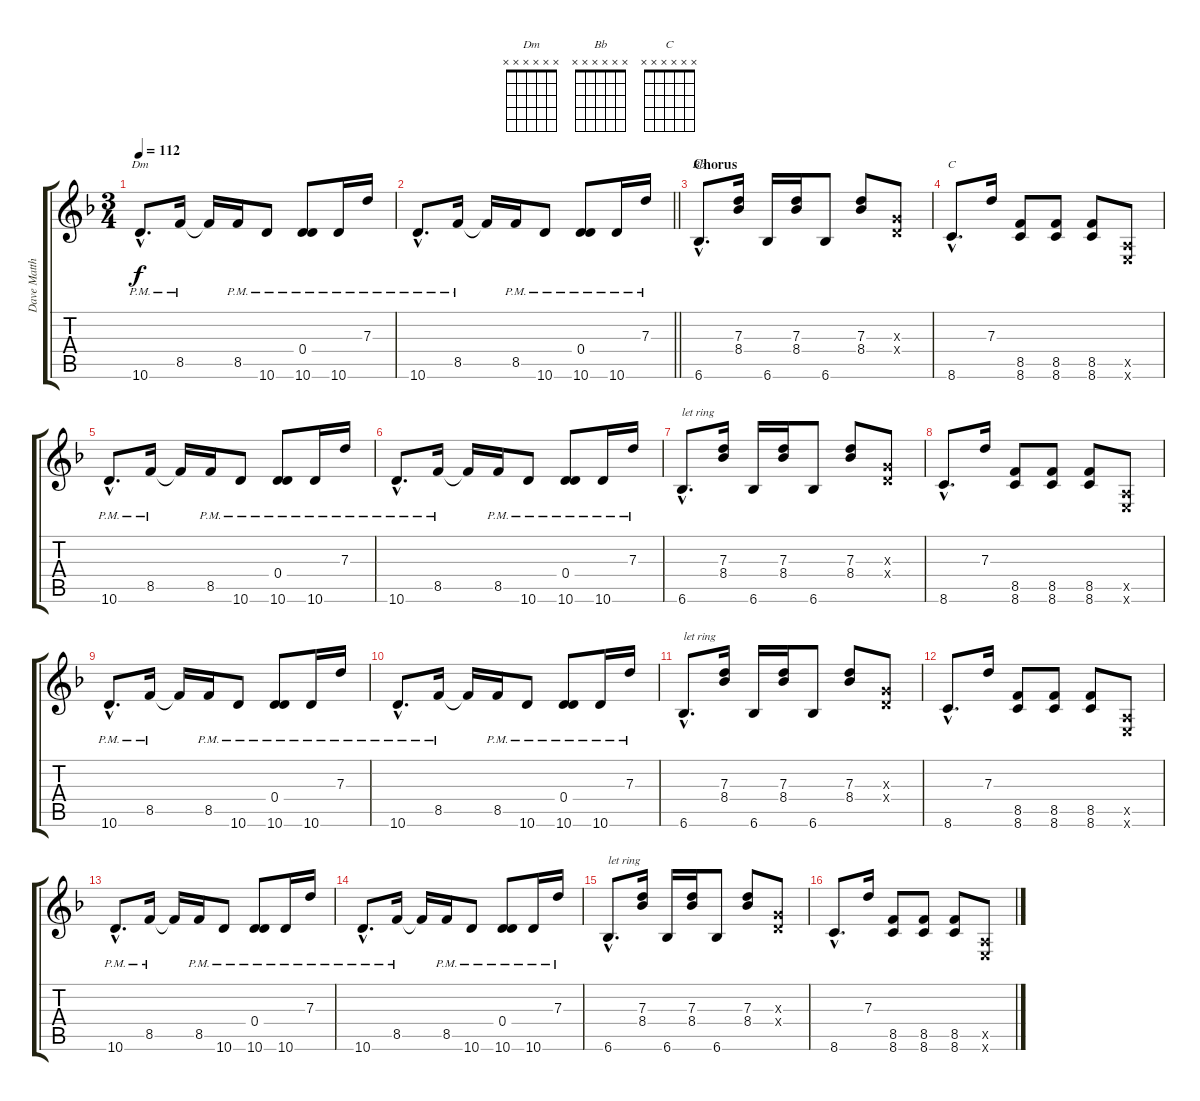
\track ("Dave Matthews" "Dave Matth") {instrument acousticguitarsteel}
\staff {score tabs}
\tuning (E4 B3 G3 D3 A2 E2) {hide}
\chord ("Dm" x x x x x x)
\chord ("Bb" x x x x x x)
\chord ("C" x x x x x x)
\ts (3 4)
\tempo 112
\clef g2
\ks dminor
10.6{hac pm}.8{d ch "Dm" dy f} 8.5{pm}.16 8.5{t}.16 8.5{pm}.16 10.6{pm}.8 (0.4{pm} 10.6{pm}).8 10.6{pm}.16 7.3{pm}.16 |
\barLineRight lightlight
10.6{hac pm}.8{d} 8.5{pm}.16 8.5{t}.16 8.5{pm}.16 10.6{pm}.8 (0.4{pm} 10.6{pm}).8 10.6{pm}.16 7.3{pm}.16 |
\section ("" "Chorus")
6.6{hac}.8{d ch "Bb"} (7.3 8.4).16 6.6.16 (7.3 8.4).16 6.6.8 (7.3 8.4).8 (0.3{x} 0.4{x}).8 |
8.6{hac}.8{d ch "C"} 7.3.16 (8.5 8.6).8 (8.5 8.6).8 (8.5 8.6).8 (0.5{x} 0.6{x}).8 |
10.6{hac pm}.8{d} 8.5{pm}.16 8.5{t}.16 8.5{pm}.16 10.6{pm}.8 (0.4{pm} 10.6{pm}).8 10.6{pm}.16 7.3{pm}.16 |
10.6{hac pm}.8{d} 8.5{pm}.16 8.5{t}.16 8.5{pm}.16 10.6{pm}.8 (0.4{pm} 10.6{pm}).8 10.6{pm}.16 7.3{pm}.16 |
6.6{hac}.8{d txt "let ring"} (7.3 8.4).16 6.6.16 (7.3 8.4).16 6.6.8 (7.3 8.4).8 (0.3{x} 0.4{x}).8 |
8.6{hac}.8{d} 7.3.16 (8.5 8.6).8 (8.5 8.6).8 (8.5 8.6).8 (0.5{x} 0.6{x}).8 |
10.6{hac pm}.8{d} 8.5{pm}.16 8.5{t}.16 8.5{pm}.16 10.6{pm}.8 (0.4{pm} 10.6{pm}).8 10.6{pm}.16 7.3{pm}.16 |
10.6{hac pm}.8{d} 8.5{pm}.16 8.5{t}.16 8.5{pm}.16 10.6{pm}.8 (0.4{pm} 10.6{pm}).8 10.6{pm}.16 7.3{pm}.16 |
6.6{hac}.8{d txt "let ring"} (7.3 8.4).16 6.6.16 (7.3 8.4).16 6.6.8 (7.3 8.4).8 (0.3{x} 0.4{x}).8 |
8.6{hac}.8{d} 7.3.16 (8.5 8.6).8 (8.5 8.6).8 (8.5 8.6).8 (0.5{x} 0.6{x}).8 |
10.6{hac pm}.8{d} 8.5{pm}.16 8.5{t}.16 8.5{pm}.16 10.6{pm}.8 (0.4{pm} 10.6{pm}).8 10.6{pm}.16 7.3{pm}.16 |
10.6{hac pm}.8{d} 8.5{pm}.16 8.5{t}.16 8.5{pm}.16 10.6{pm}.8 (0.4{pm} 10.6{pm}).8 10.6{pm}.16 7.3{pm}.16 |
6.6{hac}.8{d txt "let ring"} (7.3 8.4).16 6.6.16 (7.3 8.4).16 6.6.8 (7.3 8.4).8 (0.3{x} 0.4{x}).8 |
8.6{hac}.8{d} 7.3.16 (8.5 8.6).8 (8.5 8.6).8 (8.5 8.6).8 (0.5{x} 0.6{x}).8
